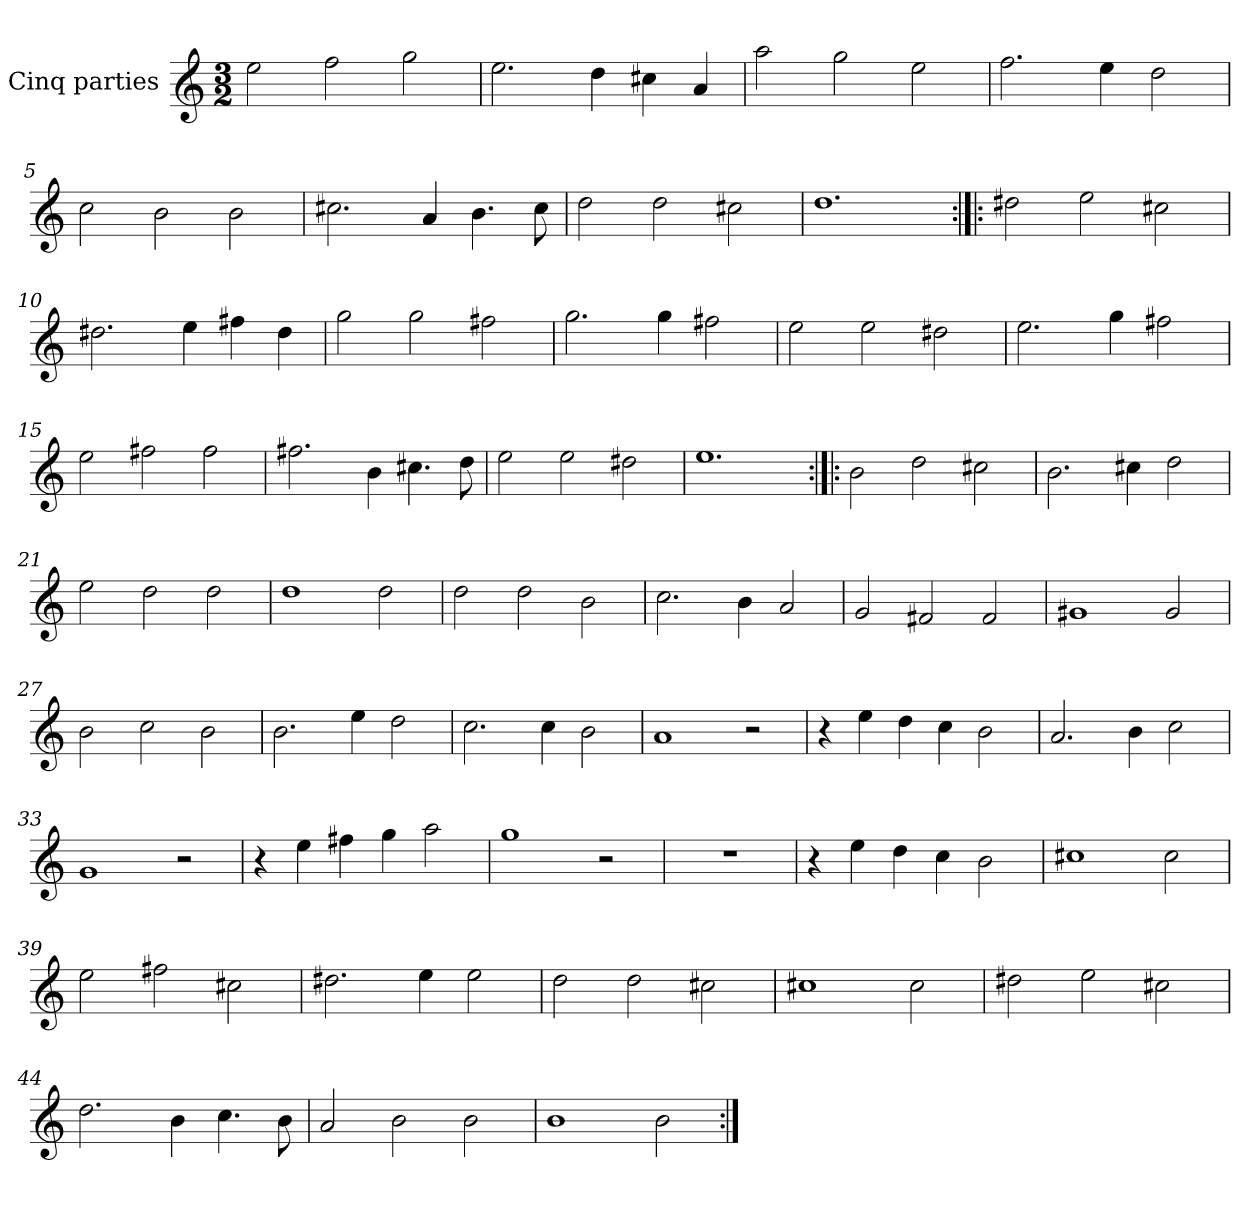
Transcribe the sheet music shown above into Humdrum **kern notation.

**kern
*part1
*staff1
*I"Cinq parties
*clefG2
*k[]
*M3/2
*MM180
=1
2ee\
2ff\
2gg\
=2
2.ee\
4dd\
4cc#X\
4a/
=3
2aa\
2gg\
2ee\
=4
2.ff\
4ee\
2dd\
=5
2cc\
2b\
2b\
=6
2.cc#X\
4a/
4.b\
8cc#\
=7
2dd\
2dd\
2cc#X\
=8
1.dd
=9:|!|:
2dd#X\
2ee\
2cc#X\
=10
2.dd#X\
4ee\
4ff#X\
4dd#\
=11
2gg\
2gg\
2ff#X\
=12
2.gg\
4gg\
2ff#X\
=13
2ee\
2ee\
2dd#X\
=14
2.ee\
4gg\
2ff#X\
=15
2ee\
2ff#X\
2ff#\
=16
2.ff#X\
4b\
4.cc#X\
8dd\
=17
2ee\
2ee\
2dd#X\
=18
1.ee
=19:|!|:
2b\
2dd\
2cc#X\
=20
2.b\
4cc#X\
2dd\
=21
2ee\
2dd\
2dd\
=22
1dd
2dd\
=23
2dd\
2dd\
2b\
=24
2.cc\
4b\
2a/
=25
2g/
2f#X/
2f#/
=26
1g#X
2g#/
=27
2b\
2cc\
2b\
=28
2.b\
4ee\
2dd\
=29
2.cc\
4cc\
2b\
=30
1a
2r
=31
4r
4ee\
4dd\
4cc\
2b\
=32
2.a/
4b\
2cc\
=33
1g
2r
=34
4r
4ee\
4ff#X\
4gg\
2aa\
=35
1gg
2r
=36
1.r
=37
4r
4ee\
4dd\
4cc\
2b\
=38
1cc#X
2cc#\
=39
2ee\
2ff#X\
2cc#X\
=40
2.dd#X\
4ee\
2ee\
=41
2dd\
2dd\
2cc#X\
=42
1cc#X
2cc#\
=43
2dd#X\
2ee\
2cc#X\
=44
2.dd\
4b\
4.cc\
8b\
=45
2a/
2b\
2b\
=46
1b
2b\
=:|!
*-
